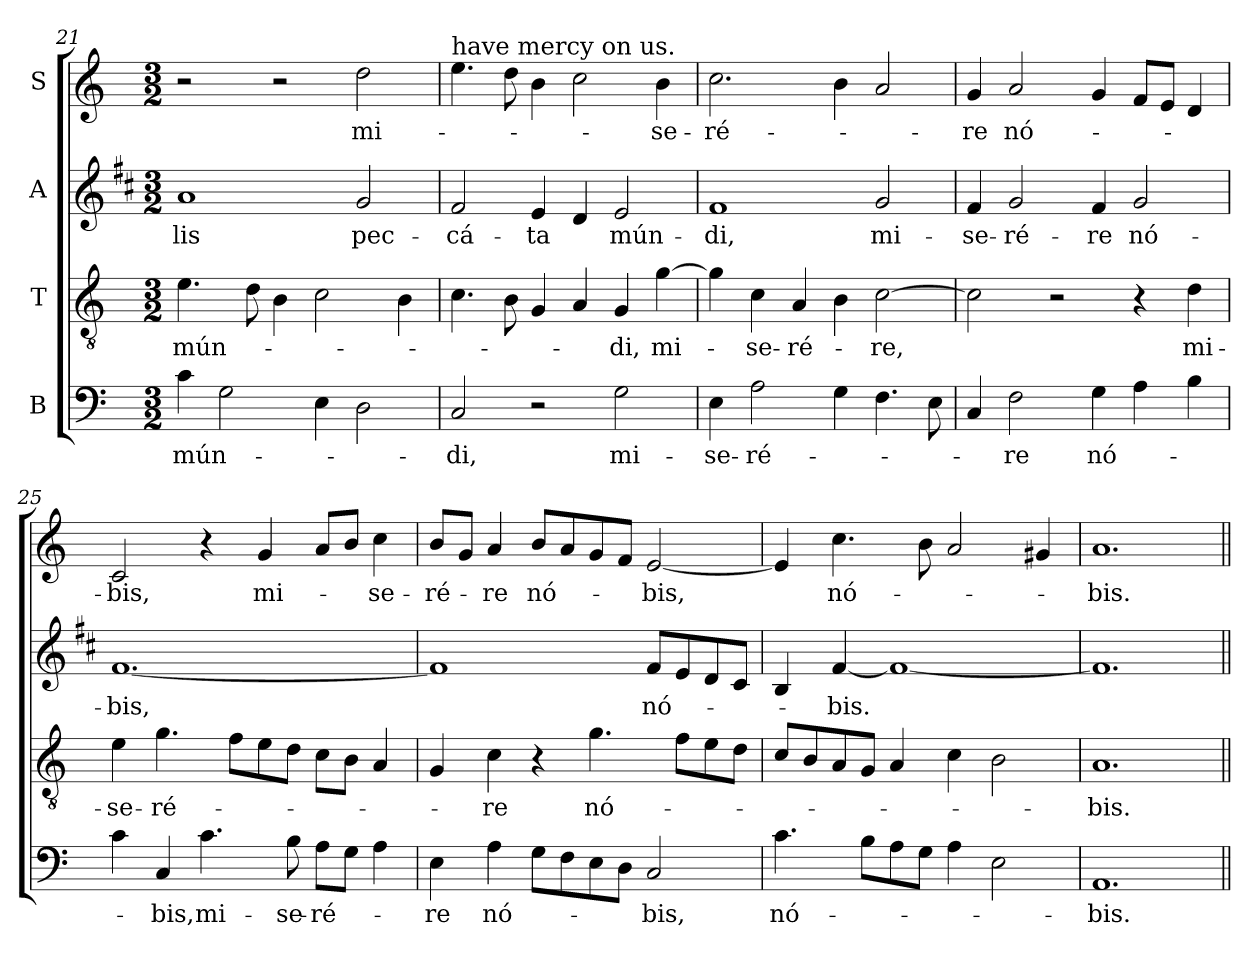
**kern	**text	**kern	**text	**kern	**text	**kern	**text
*part4	*part4	*part3	*part3	*part2	*part2	*part1	*part1
*staff4	*staff4	*staff3	*staff3	*staff2	*staff2	*staff1	*staff1
*I"B	*	*I"T	*	*I"A	*	*I"S	*
!!LO:LB:g=z
*clefF4	*	*clefGv2	*	*clefG2	*	*clefG2	*
*	*	*	*	*ITrd1c2	*	*	*
*k[]	*	*k[]	*	*k[]	*	*k[]	*
*C:	*	*C:	*	*C:	*	*C:	*
*M3/2	*	*M3/2	*	*M3/2	*	*M3/2	*
=21	=21	=21	=21	=21	=21	=21	=21
!	!LO:LY:b	!	!LO:LY:b	!	!LO:LY:b	!	!
4c\	mún-	4.e\	mún-	1g	-lis	2r	.
2G\	.	.	.	.	.	.	.
.	.	8d\	.	.	.	.	.
.	.	4B\	.	.	.	2r	.
4E\	.	2c\	.	.	.	.	.
!	!	!	!	!	!LO:LY:b	!	!LO:LY:b
2D\	.	.	.	2f/	pec-	2dd\	mi-
.	.	4B\	.	.	.	.	.
=22	=22	=22	=22	=22	=22	=22	=22
!	!	!	!	!	!	!LO:TX:a:t=have mercy on us.	!
!	!LO:LY:b	!	!	!	!LO:LY:b	!	!
2C/	-di,	4.c\	.	2e/	-cá-	4.ee\	.
.	.	8B\	.	.	.	8dd\	.
!	!	!	!	!	!LO:LY:b	!	!
2r	.	4G/	.	4d/	-ta	4b\	.
.	.	4A/	.	4c/	.	2cc\	.
!	!LO:LY:b	!	!LO:LY:b	!	!LO:LY:b	!	!
2G\	mi-	4G/	-di,	2d/	mún-	.	.
!	!	!	!LO:LY:b	!	!	!	!LO:LY:b
.	.	[4g\	mi-	.	.	4b\	-se-
=23	=23	=23	=23	=23	=23	=23	=23
!	!LO:LY:b	!	!	!	!LO:LY:b	!	!LO:LY:b
4E\	-se-	4g\]	.	1e	-di,	2.cc\	-ré-
!	!LO:LY:b	!	!LO:LY:b	!	!	!	!
2A\	-ré-	4c\	-se-	.	.	.	.
!	!	!	!LO:LY:b	!	!	!	!
.	.	4A/	-ré-	.	.	.	.
4G\	.	4B\	.	.	.	4b\	.
!	!	!	!LO:LY:b	!	!LO:LY:b	!	!
4.F\	.	[2c\	-re,	2f/	mi-	2a/	.
8E\	.	.	.	.	.	.	.
=24	=24	=24	=24	=24	=24	=24	=24
!	!	!	!	!	!LO:LY:b	!	!LO:LY:b
4C/	.	2c\]	.	4e/	-se-	4g/	-re
!	!LO:LY:b	!	!	!	!LO:LY:b	!	!LO:LY:b
2F\	-re	.	.	2f/	-ré-	2a/	nó-
.	.	2r	.	.	.	.	.
!	!LO:LY:b	!	!	!	!LO:LY:b	!	!
4G\	nó-	.	.	4e/	-re	4g/	.
!	!	!	!	!	!LO:LY:b	!	!
4A\	.	4r	.	2f/	nó-	8f/L	.
.	.	.	.	.	.	8e/J	.
!	!	!	!LO:LY:b	!	!	!	!
4B\	.	4d\	mi-	.	.	4d/	.
!!LO:PB:g=z
=25	=25	=25	=25	=25	=25	=25	=25
!	!	!	!LO:LY:b	!	!LO:LY:b	!	!LO:LY:b
4c\	.	4e\	-se-	[1.e	-bis,	2c/	-bis,
!	!LO:LY:b	!	!LO:LY:b	!	!	!	!
4C/	-bis,	4.g\	-ré-	.	.	.	.
!	!LO:LY:b	!	!	!	!	!	!
4.c\	mi-	.	.	.	.	4r	.
.	.	8f\L	.	.	.	.	.
!	!	!	!	!	!	!	!LO:LY:b
.	.	8e\	.	.	.	4g/	mi-
!	!LO:LY:b	!	!	!	!	!	!
8B\	-se-	8d\J	.	.	.	.	.
!	!LO:LY:b	!	!	!	!	!	!
8A\L	-ré-	8c\L	.	.	.	8a/L	.
8G\J	.	8B\J	.	.	.	8b/J	.
!	!	!	!	!	!	!	!LO:LY:b
4A\	.	4A/	.	.	.	4cc\	-se-
=26	=26	=26	=26	=26	=26	=26	=26
!	!LO:LY:b	!	!	!	!	!	!LO:LY:b
4E\	-re	4G/	.	1e]	.	8b/L	-ré-
.	.	.	.	.	.	8g/J	.
!	!LO:LY:b	!	!LO:LY:b	!	!	!	!LO:LY:b
4A\	nó-	4c\	-re	.	.	4a/	-re
!	!	!	!	!	!	!	!LO:LY:b
8G\L	.	4r	.	.	.	8b/L	nó-
8F\	.	.	.	.	.	8a/	.
!	!	!	!LO:LY:b	!	!	!	!
8E\	.	4.g\	nó-	.	.	8g/	.
8D\J	.	.	.	.	.	8f/J	.
!	!LO:LY:b	!	!	!	!LO:LY:b	!	!LO:LY:b
2C/	-bis,	.	.	8e/L	nó-	[2e/	-bis,
.	.	8f\L	.	8d/	.	.	.
.	.	8e\	.	8c/	.	.	.
.	.	8d\J	.	8B/J	.	.	.
=27	=27	=27	=27	=27	=27	=27	=27
!	!LO:LY:b	!	!	!	!	!	!
4.c\	nó-	8c/L	.	4A/	.	4e/]	.
.	.	8B/	.	.	.	.	.
!	!	!	!	!	!LO:LY:b	!	!LO:LY:b
.	.	8A/	.	[4e/	-bis.	4.cc\	nó-
8B\L	.	8G/J	.	.	.	.	.
8A\	.	4A/	.	1e_	.	.	.
8G\J	.	.	.	.	.	8b\	.
4A\	.	4c\	.	.	.	2a/	.
2E\	.	2B\	.	.	.	.	.
.	.	.	.	.	.	4g#/	.
=28	=28	=28	=28	=28	=28	=28	=28
!	!LO:LY:b	!	!LO:LY:b	!	!	!	!LO:LY:b
1.AA	-bis.	1.A	-bis.	1.e]	.	1.a	-bis.
=||	=||	=||	=||	=||	=||	=||	=||
*-	*-	*-	*-	*-	*-	*-	*-
